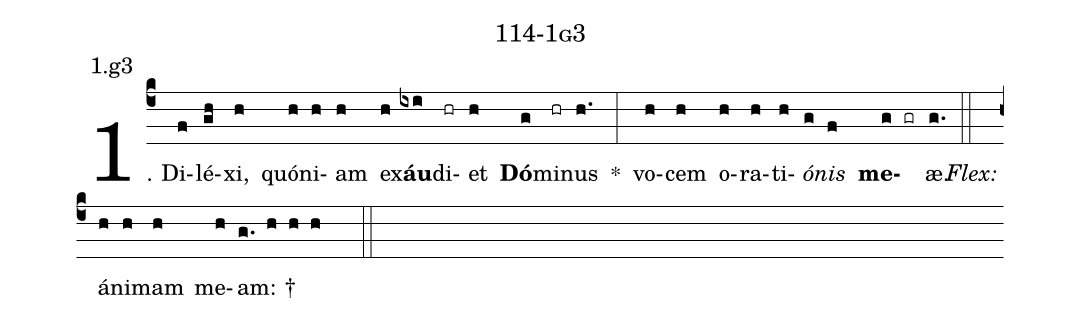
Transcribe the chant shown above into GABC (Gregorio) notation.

name: 114-1g3;
annotation: 1.g3;
%%
(c4)1. Di(f)lé(gh)xi,(h) quón(h)i(h)am(h) ex(h)<b>áu</b>(ixi)di(hr)et(h) <b>Dó</b>(g)mi(hr)nus(h.) *(:) vo(h)cem(h) o(h)ra(h)ti(h)<i>ó</i>(g)<i>nis</i>(f) <b>me</b>(g gr)æ.(g.) (::)
<i>Flex:</i>()  á(h)ni(h)mam(h) me(h)am: †(g. h h h  ::)
